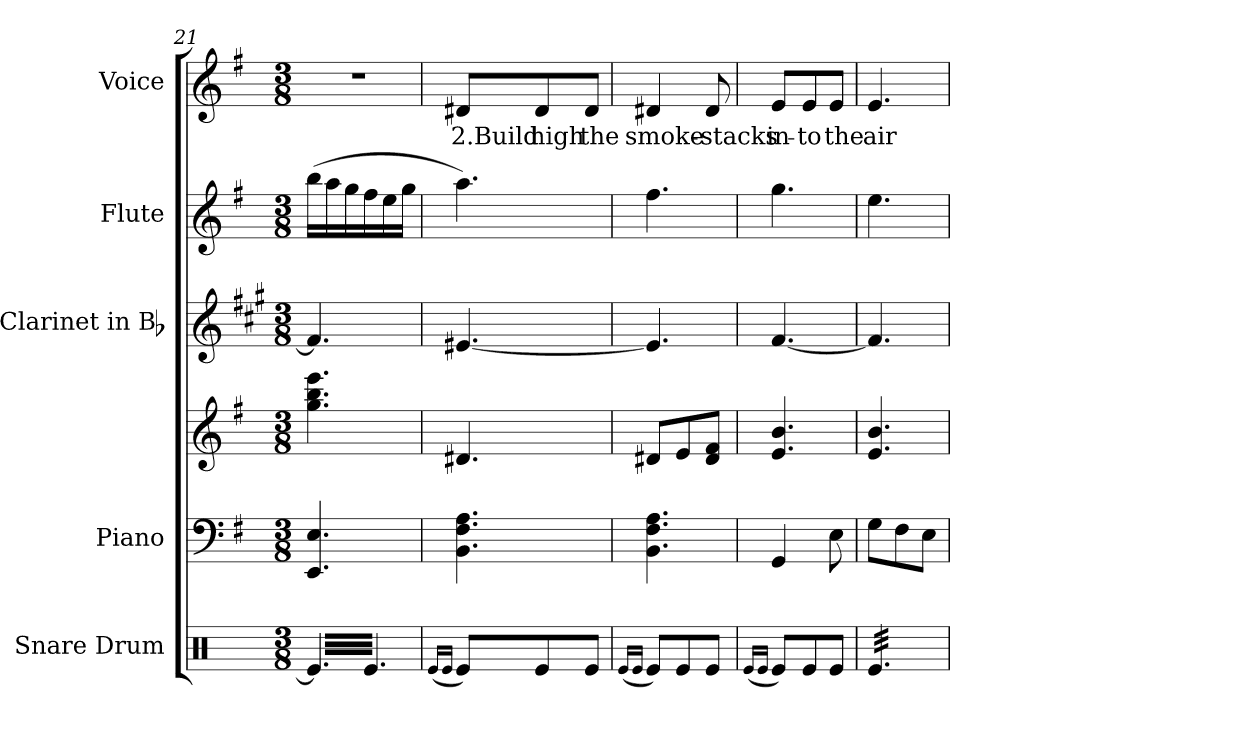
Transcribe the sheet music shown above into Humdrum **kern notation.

**kern	**kern	**kern	**kern	**kern	**kern	**text
*part5	*part4	*part4	*part3	*part2	*part1	*part1
*staff6	*staff5	*staff4	*staff3	*staff2	*staff1	*staff1
*I"Snare Drum	*I"Piano	*	*I"Clarinet in Bb	*I"Flute	*I"Voice	*
*I'S. D.	*I'Pno.	*	*I'Cl.	*I'Fl.	*I'Voice	*
!!LO:PB:g=z
*clefX	*clefF4	*clefG2	*clefG2	*clefG2	*clefG2	*
*	*	*	*ITrd1c2	*	*	*
*k[]	*k[f#]	*k[f#]	*k[f#]	*k[f#]	*k[f#]	*
*C:	*G:	*G:	*G:	*G:	*G:	*
*M3/8	*M3/8	*M3/8	*M3/8	*M3/8	*M3/8	*
=21	=21	=21	=21	=21	=21	=21
*tremolo	*	*	*	*	*	*
32Rei/]LLL	4.EEi/ 4.Ei	4.ggi\ 4.bbi 4.eeei	4.ei/]	(16bbi\LL	4.r	.
32Rei/	.	.	.	.	.	.
32Rei/	.	.	.	16aai\	.	.
32Rei/	.	.	.	.	.	.
32Rei/	.	.	.	16ggi\	.	.
32Rei/	.	.	.	.	.	.
32Rei/	.	.	.	16ff#i\	.	.
32Rei/	.	.	.	.	.	.
32Rei/	.	.	.	16eei\	.	.
32Rei/	.	.	.	.	.	.
32Rei/	.	.	.	16ggi\JJ	.	.
32Rei/JJJ	.	.	.	.	.	.
*Xtremolo	*	*	*	*	*	*
=22	=22	=22	=22	=22	=22	=22
(16qRei/LL	.	.	.	.	.	.
16qRei/JJ	.	.	.	.	.	.
!	!	!	!	!	!	!LO:LY:b:color=#000000
8Rei/L)	4.BBi\ 4.F#i 4.Ai	4.d#Xi/	[4.d#Xi/	4.aai\)	8d#Xi/L	2.Build
!	!	!	!	!	!	!LO:LY:b:color=#000000
8Rei/	.	.	.	.	8d#i/	high
!	!	!	!	!	!	!LO:LY:b:color=#000000
8Rei/J	.	.	.	.	8d#i/J	the
=23	=23	=23	=23	=23	=23	=23
(16qRei/LL	.	.	.	.	.	.
16qRei/JJ	.	.	.	.	.	.
!	!	!	!	!	!	!LO:LY:b:color=#000000
8Rei/L)	4.BBi\ 4.F#i 4.Ai	8d#Xi/L	4.d#i/]	4.ff#i\	4d#Xi/	smoke-
8Rei/	.	8ei/	.	.	.	.
!	!	!	!	!	!	!LO:LY:b:color=#000000
8Rei/J	.	8d#i/ 8f#iJ	.	.	8d#i/	-stacks
=24	=24	=24	=24	=24	=24	=24
(16qRei/LL	.	.	.	.	.	.
16qRei/JJ	.	.	.	.	.	.
!	!	!	!	!	!	!LO:LY:b:color=#000000
8Rei/L)	4GGi/	4.ei/ 4.bi	[4.ei/	4.ggi\	8ei/L	in-
!	!	!	!	!	!	!LO:LY:b:color=#000000
8Rei/	.	.	.	.	8ei/	-to
!	!	!	!	!	!	!LO:LY:b:color=#000000
8Rei/J	8Ei\	.	.	.	8ei/J	the
=25	=25	=25	=25	=25	=25	=25
!	!	!	!	!	!	!LO:LY:b:color=#000000
*tremolo	*	*	*	*	*	*
32Rei/LLL	8Gi\L	4.ei/ 4.bi	4.ei/]	4.eei\	4.ei/	air
32Rei/	.	.	.	.	.	.
32Rei/	.	.	.	.	.	.
32Rei/	.	.	.	.	.	.
32Rei/	8F#i\	.	.	.	.	.
32Rei/	.	.	.	.	.	.
32Rei/	.	.	.	.	.	.
32Rei/	.	.	.	.	.	.
32Rei/	8Ei\J	.	.	.	.	.
32Rei/	.	.	.	.	.	.
32Rei/	.	.	.	.	.	.
32Rei/JJJ	.	.	.	.	.	.
*Xtremolo	*	*	*	*	*	*
=	=	=	=	=	=	=
*-	*-	*-	*-	*-	*-	*-
